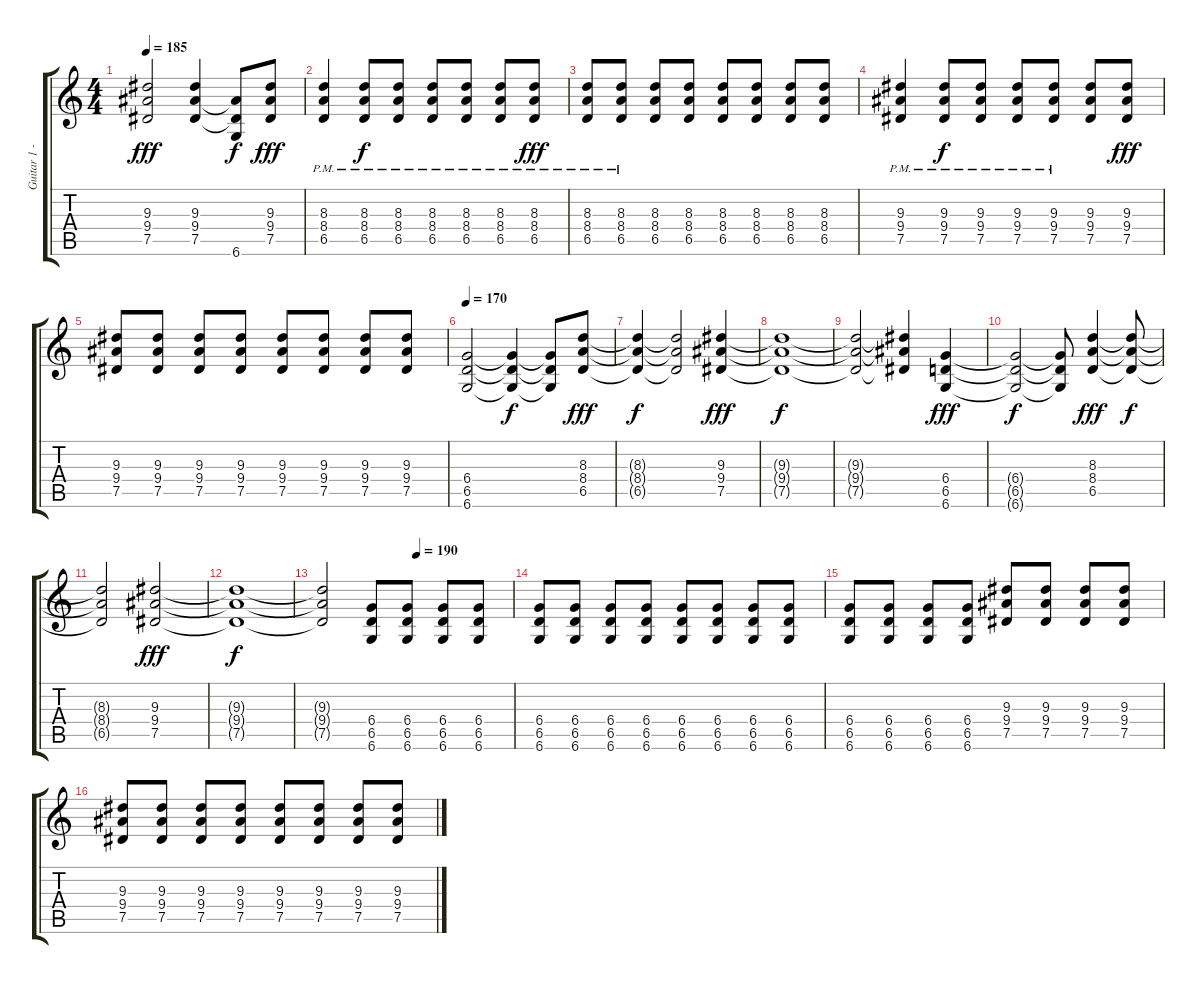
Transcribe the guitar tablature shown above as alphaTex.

\track ("Guitar 1 - Daron" "Guitar 1 -") {instrument overdrivenguitar}
\staff {score tabs}
\tuning (Eb4 Bb3 Gb3 Db3 Ab2 Db2) {hide}
\ts (4 4)
\tempo 185
\clef g2
\ks c
(9.3 9.4 7.5).2{dy fff} (9.3 9.4 7.5).4 (9.4{t} 7.5{t} 6.6{t}).8{dy f} (9.3 9.4 7.5).8{dy fff} |
(8.3{pm} 8.4{pm} 6.5{pm}).4 (8.3{pm} 8.4{pm} 6.5{pm}).8{dy f} (8.3{pm} 8.4{pm} 6.5{pm}).8 (8.3{pm} 8.4{pm} 6.5{pm}).8 (8.3{pm} 8.4{pm} 6.5{pm}).8 (8.3{pm} 8.4{pm} 6.5{pm}).8 (8.3{pm} 8.4{pm} 6.5{pm}).8{dy fff} |
(8.3{pm} 8.4{pm} 6.5{pm}).8 (8.3{pm} 8.4{pm} 6.5{pm}).8 (8.3 8.4 6.5).8 (8.3 8.4 6.5).8 (8.3 8.4 6.5).8 (8.3 8.4 6.5).8 (8.3 8.4 6.5).8 (8.3 8.4 6.5).8 |
(9.3{pm} 9.4{pm} 7.5{pm}).4 (9.3{pm} 9.4{pm} 7.5{pm}).8{dy f} (9.3{pm} 9.4{pm} 7.5{pm}).8 (9.3{pm} 9.4{pm} 7.5{pm}).8 (9.3{pm} 9.4{pm} 7.5{pm}).8 (9.3 9.4 7.5).8 (9.3 9.4 7.5).8{dy fff} |
(9.3 9.4 7.5).8 (9.3 9.4 7.5).8 (9.3 9.4 7.5).8 (9.3 9.4 7.5).8 (9.3 9.4 7.5).8 (9.3 9.4 7.5).8 (9.3 9.4 7.5).8 (9.3 9.4 7.5).8 |
\tempo 170
(6.4 6.5 6.6).2 (6.4{t} 6.5{t} 6.6{t}).4{dy f} (6.4{t} 6.5{t} 6.6{t}).8 (8.3 8.4 6.5).8{dy fff} |
(8.3{t} 8.4{t} 6.5{t}).4{dy f} (8.3{t} 8.4{t} 6.5{t}).2 (9.3 9.4 7.5).4{dy fff} |
(9.3{t} 9.4{t} 7.5{t}).1{dy f} |
(9.3{t} 9.4{t} 7.5{t}).2 (9.3{t} 9.4{t} 7.5{t}).4 (6.4 6.5 6.6).4{dy fff} |
(6.4{t} 6.5{t} 6.6{t}).2{dy f} (6.4{t} 6.5{t} 6.6{t}).8 (8.3 8.4 6.5).4{dy fff} (8.3{t} 8.4{t} 6.5{t}).8{dy f} |
(8.3{t} 8.4{t} 6.5{t}).2 (9.3 9.4 7.5).2{dy fff} |
(9.3{t} 9.4{t} 7.5{t}).1{dy f} |
\tempo (190 0.5)
(9.3{t} 9.4{t} 7.5{t}).2 (6.4 6.5 6.6).8 (6.4 6.5 6.6).8 (6.4 6.5 6.6).8 (6.4 6.5 6.6).8 |
(6.4 6.5 6.6).8 (6.4 6.5 6.6).8 (6.4 6.5 6.6).8 (6.4 6.5 6.6).8 (6.4 6.5 6.6).8 (6.4 6.5 6.6).8 (6.4 6.5 6.6).8 (6.4 6.5 6.6).8 |
(6.4 6.5 6.6).8 (6.4 6.5 6.6).8 (6.4 6.5 6.6).8 (6.4 6.5 6.6).8 (9.3 9.4 7.5).8 (9.3 9.4 7.5).8 (9.3 9.4 7.5).8 (9.3 9.4 7.5).8 |
(9.3 9.4 7.5).8 (9.3 9.4 7.5).8 (9.3 9.4 7.5).8 (9.3 9.4 7.5).8 (9.3 9.4 7.5).8 (9.3 9.4 7.5).8 (9.3 9.4 7.5).8 (9.3 9.4 7.5).8
